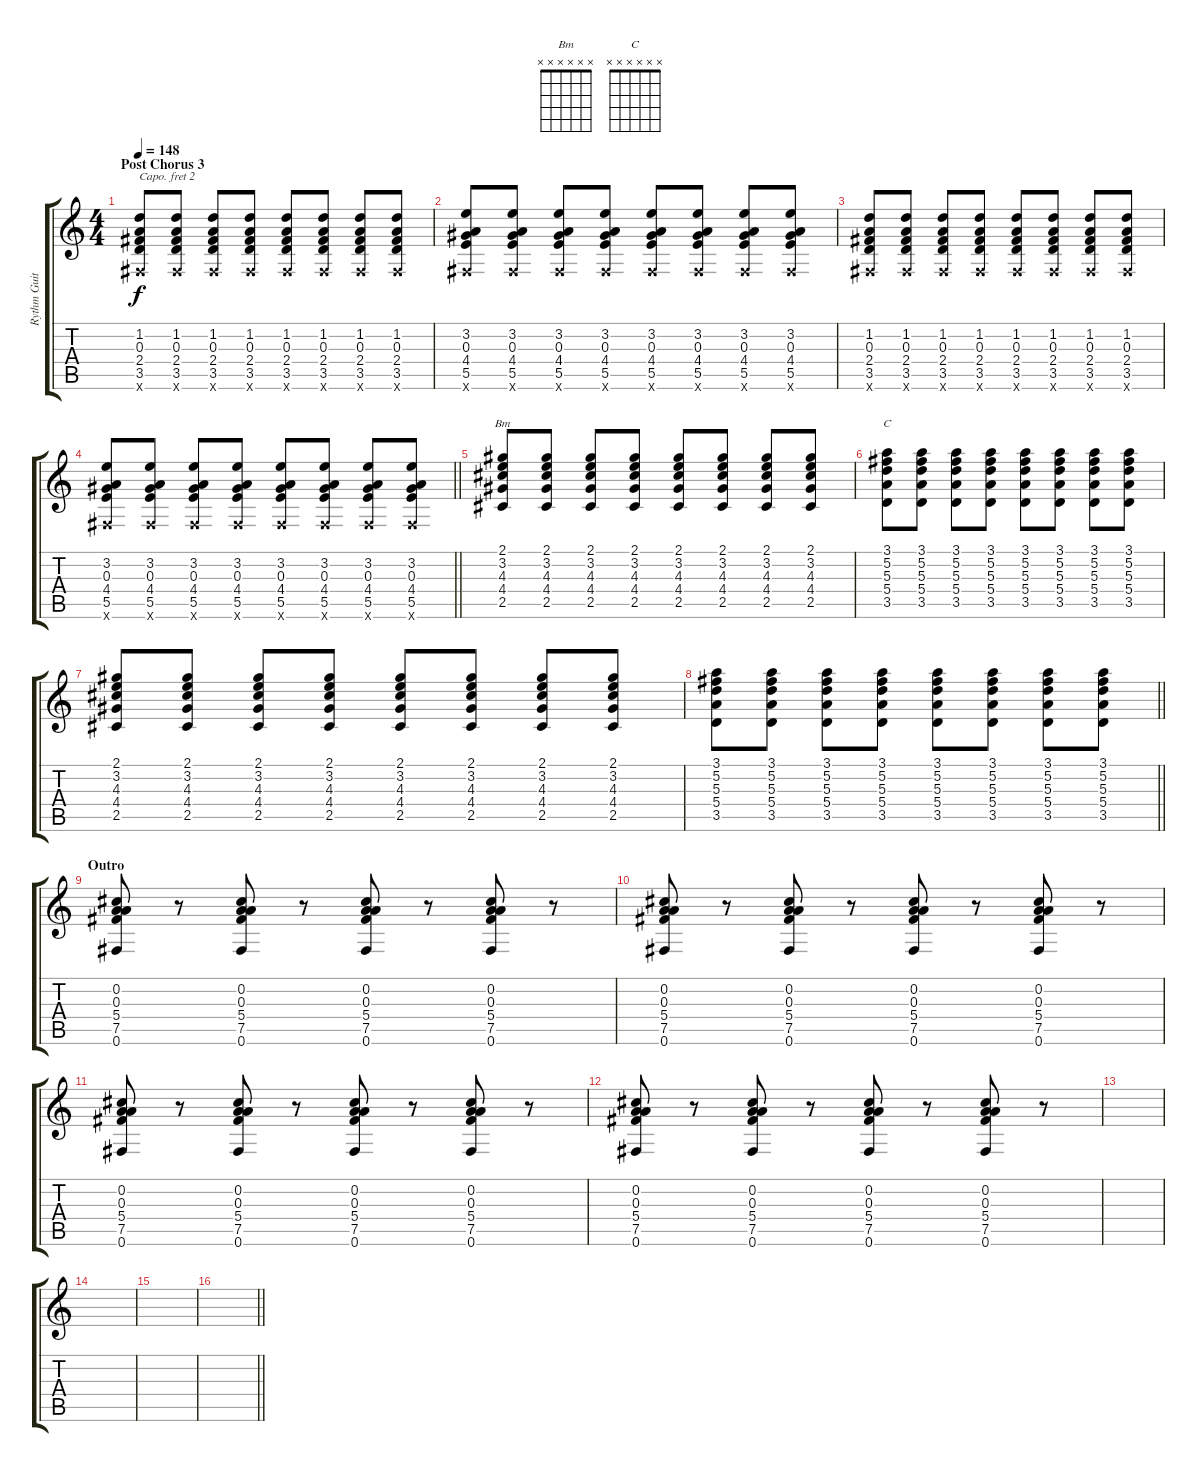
\track ("Rythm Guitar (Tom Smith)" "Rythm Guit") {instrument electricguitarclean}
\staff {score tabs}
\capo 2
\tuning (E4 B3 G3 D3 A2 E2) {hide}
\chord ("Bm" x x x x x x)
\chord ("C" x x x x x x)
\ts (4 4)
\section ("" "Post Chorus 3")
\tempo 148
\clef g2
\ks c
(1.2 0.3 2.4 3.5 0.6{x}).8{dy f} (1.2 0.3 2.4 3.5 0.6{x}).8 (1.2 0.3 2.4 3.5 0.6{x}).8 (1.2 0.3 2.4 3.5 0.6{x}).8 (1.2 0.3 2.4 3.5 0.6{x}).8 (1.2 0.3 2.4 3.5 0.6{x}).8 (1.2 0.3 2.4 3.5 0.6{x}).8 (1.2 0.3 2.4 3.5 0.6{x}).8 |
(3.2 0.3 4.4 5.5 0.6{x}).8 (3.2 0.3 4.4 5.5 0.6{x}).8 (3.2 0.3 4.4 5.5 0.6{x}).8 (3.2 0.3 4.4 5.5 0.6{x}).8 (3.2 0.3 4.4 5.5 0.6{x}).8 (3.2 0.3 4.4 5.5 0.6{x}).8 (3.2 0.3 4.4 5.5 0.6{x}).8 (3.2 0.3 4.4 5.5 0.6{x}).8 |
(1.2 0.3 2.4 3.5 0.6{x}).8 (1.2 0.3 2.4 3.5 0.6{x}).8 (1.2 0.3 2.4 3.5 0.6{x}).8 (1.2 0.3 2.4 3.5 0.6{x}).8 (1.2 0.3 2.4 3.5 0.6{x}).8 (1.2 0.3 2.4 3.5 0.6{x}).8 (1.2 0.3 2.4 3.5 0.6{x}).8 (1.2 0.3 2.4 3.5 0.6{x}).8 |
\barLineRight lightlight
(3.2 0.3 4.4 5.5 0.6{x}).8 (3.2 0.3 4.4 5.5 0.6{x}).8 (3.2 0.3 4.4 5.5 0.6{x}).8 (3.2 0.3 4.4 5.5 0.6{x}).8 (3.2 0.3 4.4 5.5 0.6{x}).8 (3.2 0.3 4.4 5.5 0.6{x}).8 (3.2 0.3 4.4 5.5 0.6{x}).8 (3.2 0.3 4.4 5.5 0.6{x}).8 |
(2.1 3.2 4.3 4.4 2.5).8{ch "Bm"} (2.1 3.2 4.3 4.4 2.5).8 (2.1 3.2 4.3 4.4 2.5).8 (2.1 3.2 4.3 4.4 2.5).8 (2.1 3.2 4.3 4.4 2.5).8 (2.1 3.2 4.3 4.4 2.5).8 (2.1 3.2 4.3 4.4 2.5).8 (2.1 3.2 4.3 4.4 2.5).8 |
(3.1 5.2 5.3 5.4 3.5).8{ch "C"} (3.1 5.2 5.3 5.4 3.5).8 (3.1 5.2 5.3 5.4 3.5).8 (3.1 5.2 5.3 5.4 3.5).8 (3.1 5.2 5.3 5.4 3.5).8 (3.1 5.2 5.3 5.4 3.5).8 (3.1 5.2 5.3 5.4 3.5).8 (3.1 5.2 5.3 5.4 3.5).8 |
(2.1 3.2 4.3 4.4 2.5).8 (2.1 3.2 4.3 4.4 2.5).8 (2.1 3.2 4.3 4.4 2.5).8 (2.1 3.2 4.3 4.4 2.5).8 (2.1 3.2 4.3 4.4 2.5).8 (2.1 3.2 4.3 4.4 2.5).8 (2.1 3.2 4.3 4.4 2.5).8 (2.1 3.2 4.3 4.4 2.5).8 |
\barLineRight lightlight
(3.1 5.2 5.3 5.4 3.5).8 (3.1 5.2 5.3 5.4 3.5).8 (3.1 5.2 5.3 5.4 3.5).8 (3.1 5.2 5.3 5.4 3.5).8 (3.1 5.2 5.3 5.4 3.5).8 (3.1 5.2 5.3 5.4 3.5).8 (3.1 5.2 5.3 5.4 3.5).8 (3.1 5.2 5.3 5.4 3.5).8 |
\section ("" "Outro")
(0.2 0.3 5.4 7.5 0.6).8 r.8 (0.2 0.3 5.4 7.5 0.6).8 r.8 (0.2 0.3 5.4 7.5 0.6).8 r.8 (0.2 0.3 5.4 7.5 0.6).8 r.8 |
(0.2 0.3 5.4 7.5 0.6).8 r.8 (0.2 0.3 5.4 7.5 0.6).8 r.8 (0.2 0.3 5.4 7.5 0.6).8 r.8 (0.2 0.3 5.4 7.5 0.6).8 r.8 |
(0.2 0.3 5.4 7.5 0.6).8 r.8 (0.2 0.3 5.4 7.5 0.6).8 r.8 (0.2 0.3 5.4 7.5 0.6).8 r.8 (0.2 0.3 5.4 7.5 0.6).8 r.8 |
(0.2 0.3 5.4 7.5 0.6).8 r.8 (0.2 0.3 5.4 7.5 0.6).8 r.8 (0.2 0.3 5.4 7.5 0.6).8 r.8 (0.2 0.3 5.4 7.5 0.6).8 r.8 |
|
|
|
\barLineRight lightlight
